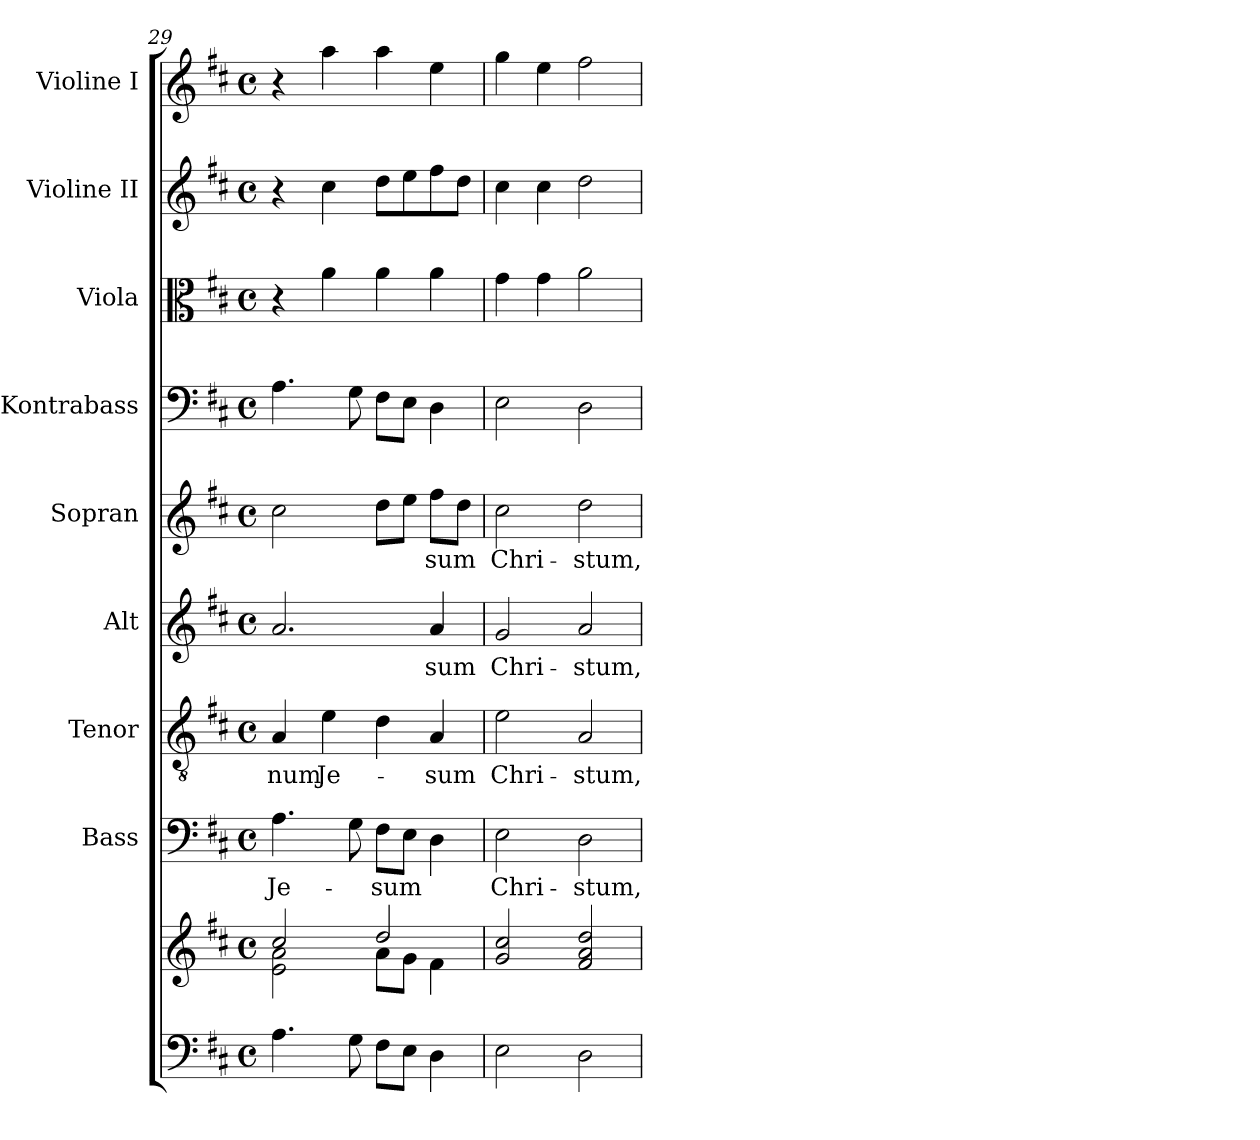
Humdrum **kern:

**kern	**kern	**kern	**text	**kern	**text	**kern	**text	**kern	**text	**kern	**kern	**kern	**kern
*part9	*part9	*part8	*part8	*part7	*part7	*part6	*part6	*part5	*part5	*part4	*part3	*part2	*part1
*staff10	*staff9	*staff8	*staff8	*staff7	*staff7	*staff6	*staff6	*staff5	*staff5	*staff4	*staff3	*staff2	*staff1
*	*	*I"Bass	*	*I"Tenor	*	*I"Alt	*	*I"Sopran	*	*I"Kontrabass	*I"Viola	*I"Violine II	*I"Violine I
*	*	*I'B.	*	*I'T.	*	*I'A.	*	*I'S.	*	*I'Kb.	*I'Vla.	*I'Vl. II	*I'Vl. I
*clefF4	*clefG2	*clefF4	*	*clefGv2	*	*clefG2	*	*clefG2	*	*clefF4	*clefC3	*clefG2	*clefG2
*	*	*	*	*	*	*	*	*	*	*ITrd7c12	*	*	*
*k[f#c#]	*k[f#c#]	*k[f#c#]	*	*k[f#c#]	*	*k[f#c#]	*	*k[f#c#]	*	*k[f#c#]	*k[f#c#]	*k[f#c#]	*k[f#c#]
*D:	*D:	*D:	*	*D:	*	*D:	*	*D:	*	*D:	*D:	*D:	*D:
*M4/4	*M4/4	*M4/4	*	*M4/4	*	*M4/4	*	*M4/4	*	*M4/4	*M4/4	*M4/4	*M4/4
*met(c)	*met(c)	*met(c)	*	*met(c)	*	*met(c)	*	*met(c)	*	*met(c)	*met(c)	*met(c)	*met(c)
=29	=29	=29	=29	=29	=29	=29	=29	=29	=29	=29	=29	=29	=29
*	*^	*	*	*	*	*	*	*	*	*	*	*	*
!	!	!	!	!LO:LY:b	!	!LO:LY:b	!	!	!	!	!	!	!	!
4.A\	2cc#/	2e\ 2a\	4.A\	Je-	4A/	-num	2.a/	.	2cc#\	.	4.AA\	4r	4r	4r
!	!	!	!	!	!	!LO:LY:b	!	!	!	!	!	!	!	!
.	.	.	.	.	4e\	Je-	.	.	.	.	.	4a\	4cc#\	4aa\
8G\	.	.	8G\	.	.	.	.	.	.	.	8GG\	.	.	.
!	!	!	!	!LO:LY:b	!	!	!	!	!	!	!	!	!	!
8F#\L	2dd/	8a\L	8F#\L	-sum	4d\	.	.	.	8dd\L	.	8FF#\L	4a\	8dd\L	4aa\
8E\J	.	8g\J	8E\J	.	.	.	.	.	8ee\J	.	8EE\J	.	8ee\	.
!	!	!	!	!	!	!LO:LY:b	!	!LO:LY:b	!	!LO:LY:b	!	!	!	!
4D\	.	4f#\	4D\	.	4A/	-sum	4a/	-sum	8ff#\L	-sum	4DD\	4a\	8ff#\	4ee\
.	.	.	.	.	.	.	.	.	8dd\J	.	.	.	8dd\J	.
*	*v	*v	*	*	*	*	*	*	*	*	*	*	*	*
!!LO:PB:g=z
=30	=30	=30	=30	=30	=30	=30	=30	=30	=30	=30	=30	=30	=30
!	!	!	!LO:LY:b	!	!LO:LY:b	!	!LO:LY:b	!	!LO:LY:b	!	!	!	!
2E\	2g/ 2cc#/	2E\	Chri-	2e\	Chri-	2g/	Chri-	2cc#\	Chri-	2EE\	4g\	4cc#\	4gg\
.	.	.	.	.	.	.	.	.	.	.	4g\	4cc#\	4ee\
!	!	!	!LO:LY:b	!	!LO:LY:b	!	!LO:LY:b	!	!LO:LY:b	!	!	!	!
2D\	2f#/ 2a/ 2dd/	2D\	-stum,	2A/	-stum,	2a/	-stum,	2dd\	-stum,	2DD\	2a\	2dd\	2ff#\
=	=	=	=	=	=	=	=	=	=	=	=	=	=
*-	*-	*-	*-	*-	*-	*-	*-	*-	*-	*-	*-	*-	*-
